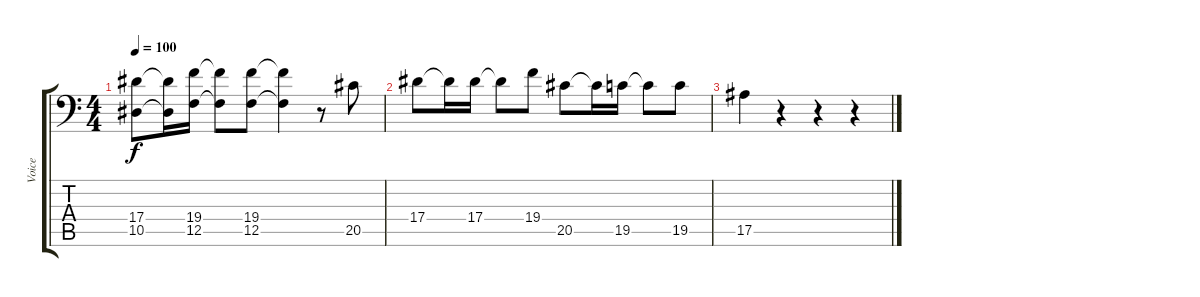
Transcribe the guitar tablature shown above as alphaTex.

\track ("Voice" "Voice") {instrument lead2sawtooth}
\staff {score tabs}
\tuning (C4 G3 Eb3 Bb2 F2 Bb1) {hide}
\ts (4 4)
\tempo 100
\clef f4
\ks c
(17.4 10.5).8{dy f} (17.4{t} 10.5{t}).16 (19.4 12.5).16 (19.4{t} 12.5{t}).8 (19.4 12.5).8 (19.4{t} 12.5{t}).4 r.8 20.5.8 |
17.4.8 17.4{t}.16 17.4.16 17.4{t}.8 19.4.8 20.5.8 20.5{t}.16 19.5.16 19.5{t}.8 19.5.8 |
17.5.4 r.4 r.4 r.4
